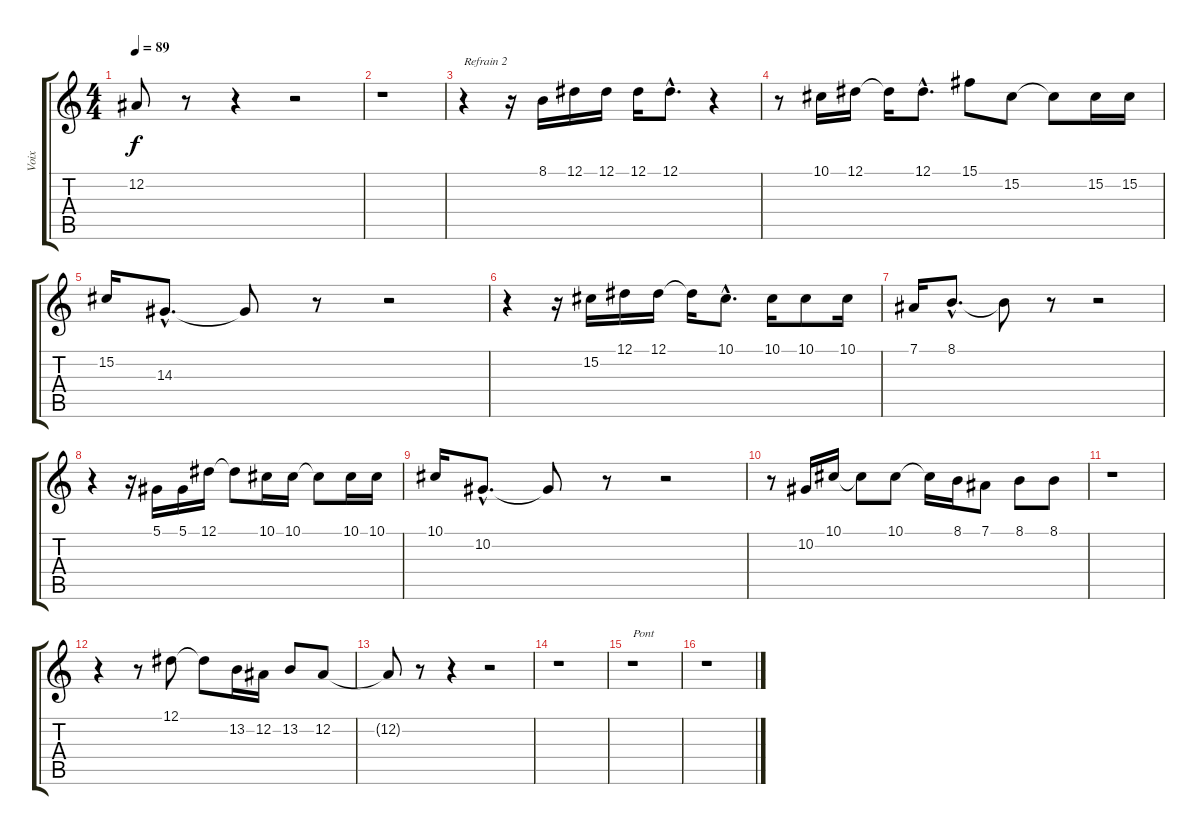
\track ("Voix" "Voix") {instrument accordion}
\staff {score tabs}
\tuning (Eb4 Bb3 Gb3 Db3 Ab2 Eb2) {hide}
\ts (4 4)
\tempo 89
\clef g2
\ks c
12.2{t}.8{dy f} r.8 r.4 r.2 |
r.1 |
r.4{txt "Refrain 2"} r.16 8.1.16 12.1.16 12.1.16 12.1.16 12.1{hac}.8{d} r.4 |
r.8 10.1.16 12.1.16 12.1{t}.16 12.1{hac}.8{d} 15.1.8 15.2.8 15.2{t}.8 15.2.16 15.2.16 |
15.2.16 14.3{hac}.8{d} 14.3{t}.8 r.8 r.2 |
r.4 r.16 15.2.16 12.1.16 12.1.16 12.1{t}.16 10.1{hac}.8{d} 10.1.16 10.1.8 10.1.16 |
7.1.16 8.1{hac}.8{d} 8.1{t}.8 r.8 r.2 |
r.4 r.16 5.1.16 5.1.16 12.1.16 12.1{t}.8 10.1.16 10.1.16 10.1{t}.8 10.1.16 10.1.16 |
10.1.16 10.2{hac}.8{d} 10.2{t}.8 r.8 r.2 |
r.8 10.2.16 10.1.16 10.1{t}.8 10.1.8 10.1{t}.16 8.1.16 7.1.8 8.1.8 8.1.8 |
r.1 |
r.4 r.8 12.1.8 12.1{t}.8 13.2.16 12.2.16 13.2.8 12.2.8 |
12.2{t}.8 r.8 r.4 r.2 |
r.1 |
r.1{txt "Pont"} |
r.1
